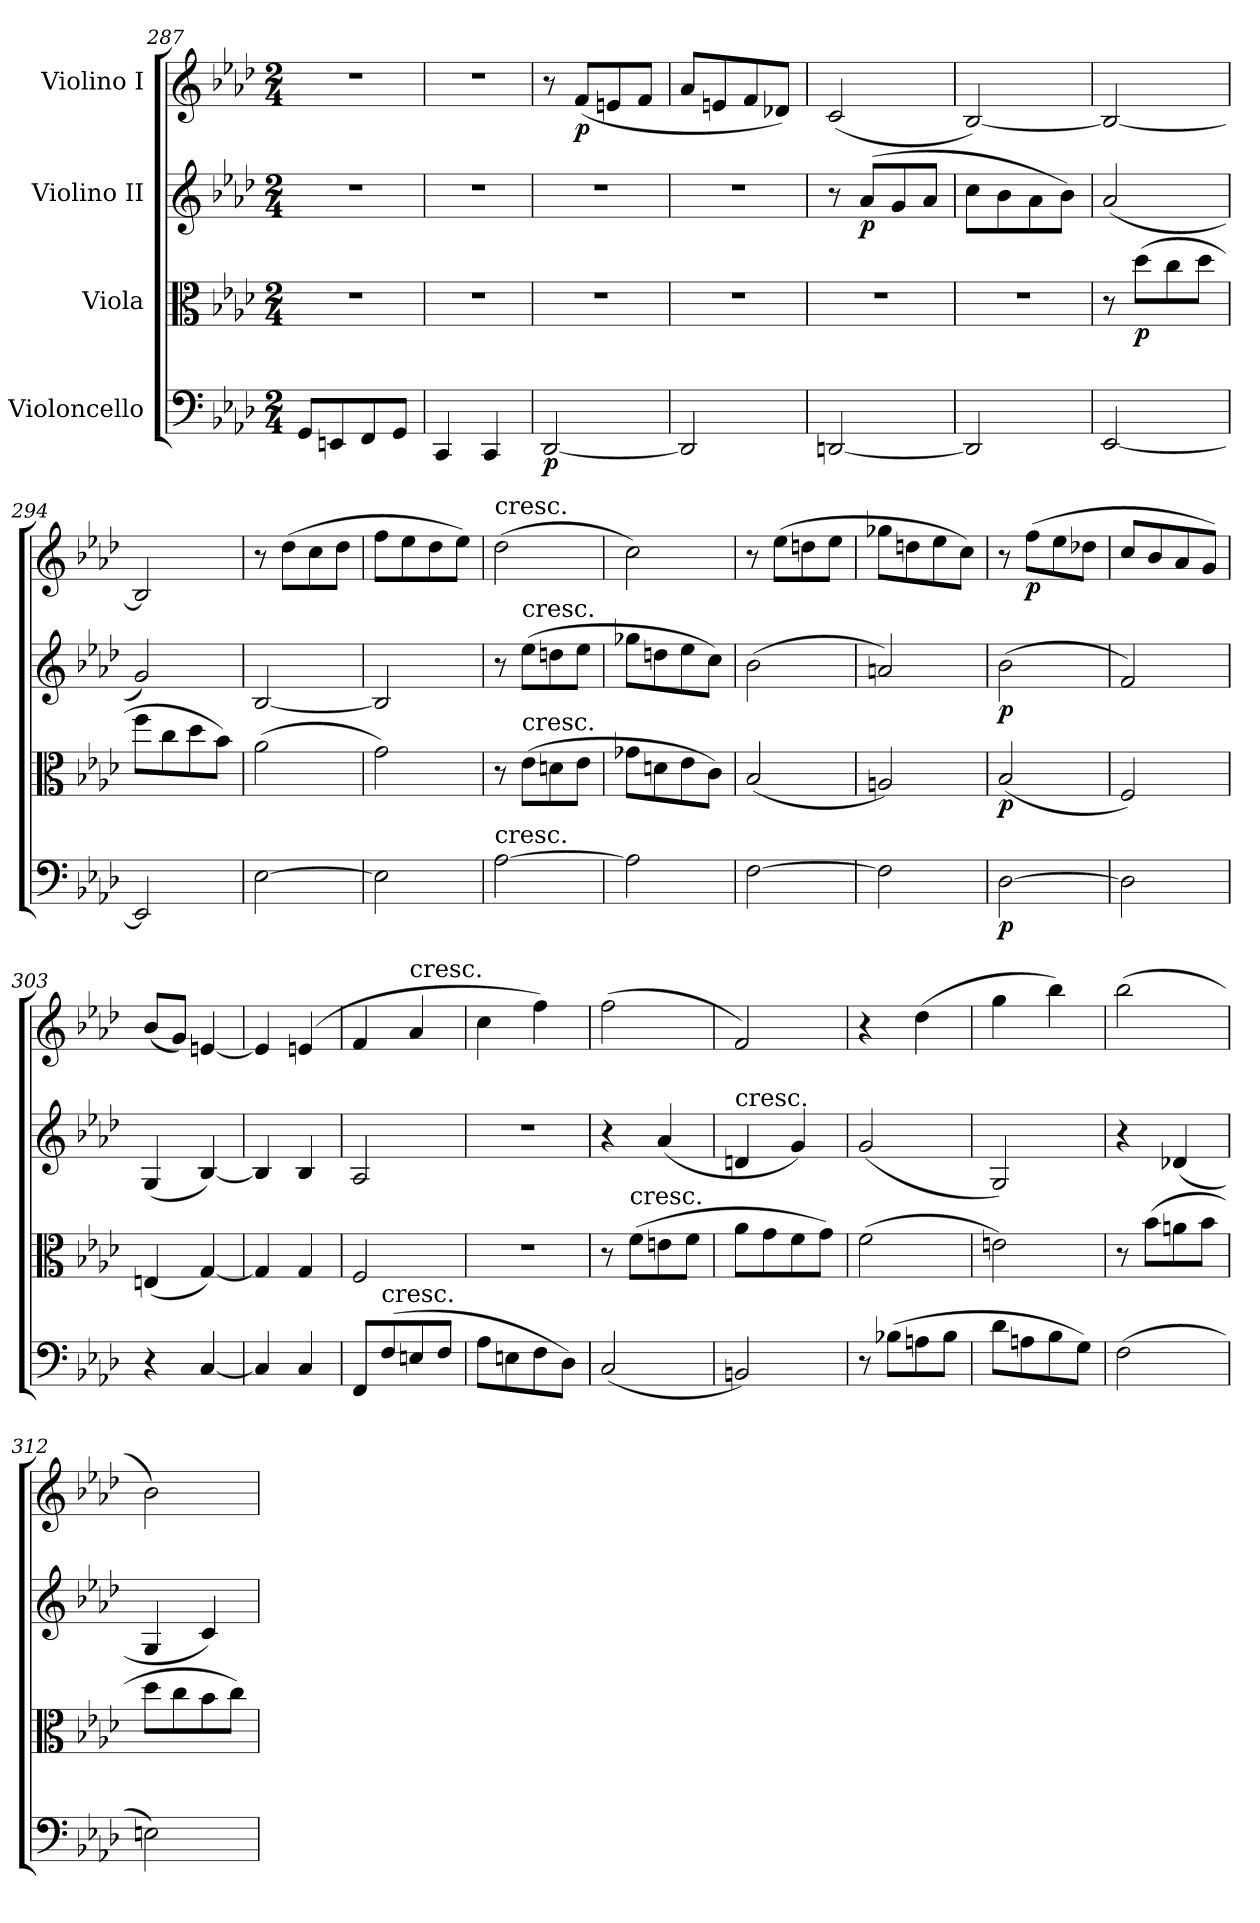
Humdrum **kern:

**kern	**dynam	**kern	**dynam	**kern	**dynam	**kern	**dynam
*part4	*part4	*part3	*part3	*part2	*part2	*part1	*part1
*staff4	*staff4	*staff3	*staff3	*staff2	*staff2	*staff1	*staff1
*I"Violoncello	*	*I"Viola	*	*I"Violino II	*	*I"Violino I	*
*clefF4	*	*clefC3	*	*clefG2	*	*clefG2	*
*k[b-e-a-d-]	*	*k[b-e-a-d-]	*	*k[b-e-a-d-]	*	*k[b-e-a-d-]	*
*M2/4	*	*M2/4	*	*M2/4	*	*M2/4	*
=287	=287	=287	=287	=287	=287	=287	=287
8GG/L	.	2r	.	2r	.	2r	.
8EEn/	.	.	.	.	.	.	.
8FF/	.	.	.	.	.	.	.
8GG/J	.	.	.	.	.	.	.
=288	=288	=288	=288	=288	=288	=288	=288
4CC/	.	2r	.	2r	.	2r	.
4CC/	.	.	.	.	.	.	.
=289	=289	=289	=289	=289	=289	=289	=289
!	!LO:DY:b	!	!	!	!	!	!
[2DD-/	p	2r	.	2r	.	8r	.
!	!	!	!	!	!	!	!LO:DY:b
.	.	.	.	.	.	(8f/L	p
.	.	.	.	.	.	8en/	.
.	.	.	.	.	.	8f/J	.
!!LO:PB:g=z
=290	=290	=290	=290	=290	=290	=290	=290
2DD-/]	.	2r	.	2r	.	8a-/L	.
.	.	.	.	.	.	8en/	.
.	.	.	.	.	.	8f/	.
.	.	.	.	.	.	8d-X/J)	.
=291	=291	=291	=291	=291	=291	=291	=291
[2DDn/	.	2r	.	8r	.	(2c/	.
!	!	!	!	!	!LO:DY:b	!	!
.	.	.	.	(8a-/L	p	.	.
.	.	.	.	8g/	.	.	.
.	.	.	.	8a-/J	.	.	.
=292	=292	=292	=292	=292	=292	=292	=292
2DD/]	.	2r	.	8cc\L	.	[2B-/)	.
.	.	.	.	8b-\	.	.	.
.	.	.	.	8a-\	.	.	.
.	.	.	.	8b-\J)	.	.	.
=293	=293	=293	=293	=293	=293	=293	=293
[2EE-/	.	8r	.	(2a-/	.	2B-/_	.
!	!	!	!LO:DY:b	!	!	!	!
.	.	(8dd-\L	p	.	.	.	.
.	.	8cc\	.	.	.	.	.
.	.	8dd-\J	.	.	.	.	.
=294	=294	=294	=294	=294	=294	=294	=294
2EE-/]	.	8ff\L	.	2g/)	.	2B-/]	.
.	.	8cc\	.	.	.	.	.
.	.	8dd-\	.	.	.	.	.
.	.	8b-\J)	.	.	.	.	.
=295	=295	=295	=295	=295	=295	=295	=295
[2E-\	.	(2a-\	.	[2B-/	.	8r	.
.	.	.	.	.	.	(8dd-\L	.
.	.	.	.	.	.	8cc\	.
.	.	.	.	.	.	8dd-\J	.
=296	=296	=296	=296	=296	=296	=296	=296
2E-\]	.	2g\)	.	2B-/]	.	8ff\L	.
.	.	.	.	.	.	8ee-\	.
.	.	.	.	.	.	8dd-\	.
.	.	.	.	.	.	8ee-\J)	.
=297	=297	=297	=297	=297	=297	=297	=297
!	!	!	!	!	!	!LO:TX:a:t=cresc.	!
!LO:TX:a:t=cresc.	!	!	!	!	!	!	!
[2A-\	.	8r	.	8r	.	(2dd-\	.
!	!	!	!	!LO:TX:a:t=cresc.	!	!	!
!	!	!LO:TX:a:t=cresc.	!	!	!	!	!
.	.	(8e-\L	.	(8ee-\L	.	.	.
.	.	8dn\	.	8ddn\	.	.	.
.	.	8e-\J	.	8ee-\J	.	.	.
!!LO:LB:g=z
=298	=298	=298	=298	=298	=298	=298	=298
2A-\]	.	8g-X\L	.	8gg-X\L	.	2cc\)	.
.	.	8dn\	.	8ddn\	.	.	.
.	.	8e-\	.	8ee-\	.	.	.
.	.	8c\J)	.	8cc\J)	.	.	.
=299	=299	=299	=299	=299	=299	=299	=299
[2F\	.	(2B-/	.	(2b-\	.	8r	.
.	.	.	.	.	.	(8ee-\L	.
.	.	.	.	.	.	8ddn\	.
.	.	.	.	.	.	8ee-\J	.
=300	=300	=300	=300	=300	=300	=300	=300
2F\]	.	2An/)	.	2an/)	.	8gg-X\L	.
.	.	.	.	.	.	8ddn\	.
.	.	.	.	.	.	8ee-\	.
.	.	.	.	.	.	8cc\J)	.
=301	=301	=301	=301	=301	=301	=301	=301
!	!LO:DY:b	!	!LO:DY:b	!	!LO:DY:b	!	!
[2D-\	p	(2B-/	p	(2b-\	p	8r	.
!	!	!	!	!	!	!	!LO:DY:b
.	.	.	.	.	.	(8ff\L	p
.	.	.	.	.	.	8ee-\	.
.	.	.	.	.	.	8dd-X\J	.
=302	=302	=302	=302	=302	=302	=302	=302
2D-\]	.	2F/)	.	2f/)	.	8cc/L	.
.	.	.	.	.	.	8b-/	.
.	.	.	.	.	.	8a-/	.
.	.	.	.	.	.	8g/J)	.
=303	=303	=303	=303	=303	=303	=303	=303
4r	.	(4En/	.	(4G/	.	(8b-/L	.
.	.	.	.	.	.	8g/J)	.
[4C/	.	[4G/)	.	[4B-/)	.	[4en/	.
=304	=304	=304	=304	=304	=304	=304	=304
4C/]	.	4G/]	.	4B-/]	.	4e/]	.
4C/	.	4G/	.	4B-/	.	(4en/	.
=305	=305	=305	=305	=305	=305	=305	=305
8FF/L	.	2F/	.	2A-/	.	4f/	.
!LO:TX:a:t=cresc.	!	!	!	!	!	!	!
(8F/	.	.	.	.	.	.	.
!	!	!	!	!	!	!LO:TX:a:t=cresc.	!
8En/	.	.	.	.	.	4a-/	.
8F/J	.	.	.	.	.	.	.
=306	=306	=306	=306	=306	=306	=306	=306
8A-\L	.	2r	.	2r	.	4cc\	.
8En\	.	.	.	.	.	.	.
8F\	.	.	.	.	.	4ff\)	.
8D-\J)	.	.	.	.	.	.	.
!!LO:LB:g=z
=307	=307	=307	=307	=307	=307	=307	=307
(2C/	.	8r	.	4r	.	(2ff\	.
!	!	!LO:TX:a:t=cresc.	!	!	!	!	!
.	.	(8f\L	.	.	.	.	.
.	.	8en\	.	(4a-/	.	.	.
.	.	8f\J	.	.	.	.	.
=308	=308	=308	=308	=308	=308	=308	=308
!	!	!	!	!LO:TX:a:t=cresc.	!	!	!
2BBn/)	.	8a-\L	.	4dn/	.	2f/)	.
.	.	8g\	.	.	.	.	.
.	.	8f\	.	4g/)	.	.	.
.	.	8g\J)	.	.	.	.	.
=309	=309	=309	=309	=309	=309	=309	=309
8r	.	(2f\	.	(2g/	.	4r	.
(8B-X\L	.	.	.	.	.	.	.
8An\	.	.	.	.	.	(4dd-\	.
8B-\J	.	.	.	.	.	.	.
=310	=310	=310	=310	=310	=310	=310	=310
8d-\L	.	2en\)	.	2G/)	.	4gg\	.
8An\	.	.	.	.	.	.	.
8B-\	.	.	.	.	.	4bb-\)	.
8G\J)	.	.	.	.	.	.	.
=311	=311	=311	=311	=311	=311	=311	=311
(2F\	.	8r	.	4r	.	(2bb-\	.
.	.	(8b-\L	.	.	.	.	.
.	.	8an\	.	(4d-X/	.	.	.
.	.	8b-\J	.	.	.	.	.
=312	=312	=312	=312	=312	=312	=312	=312
2En\)	.	8dd-\L	.	4G/	.	2b-\)	.
.	.	8cc\	.	.	.	.	.
.	.	8b-\	.	4c/)	.	.	.
.	.	8cc\J)	.	.	.	.	.
=	=	=	=	=	=	=	=
*-	*-	*-	*-	*-	*-	*-	*-
